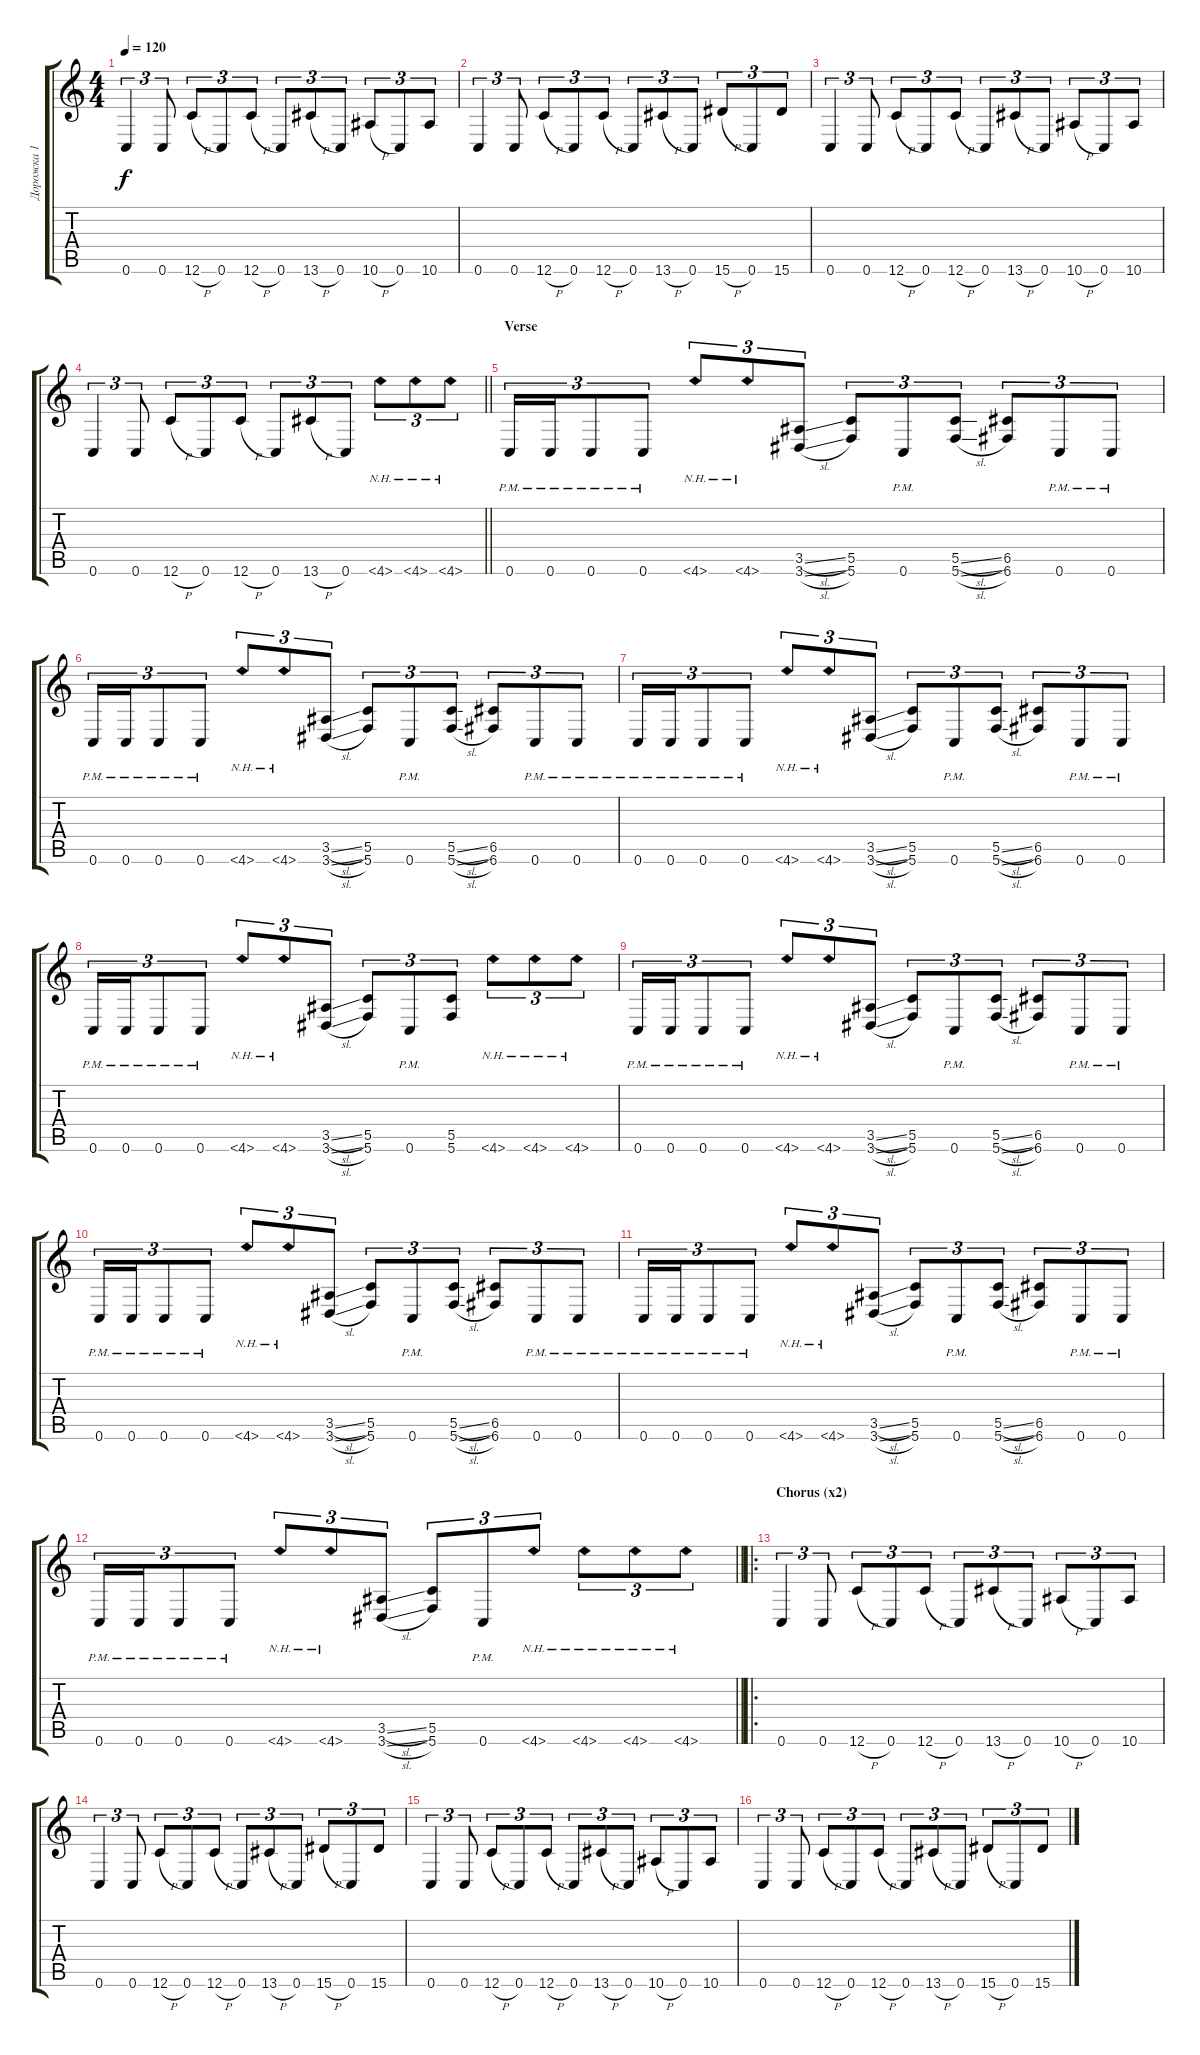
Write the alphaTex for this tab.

\track ("Дорожка 1" "Дорожка 1") {instrument distortionguitar}
\staff {score tabs}
\tuning (D4 A3 F3 C3 G2 C2) {hide}
\ts (4 4)
\tempo 120
\clef g2
\ks c
0.6.4{tu (3 2) dy f} 0.6.8{tu (3 2)} 12.6{h}.8{tu (3 2)} 0.6.8{tu (3 2)} 12.6{h}.8{tu (3 2)} 0.6.8{tu (3 2)} 13.6{h}.8{tu (3 2)} 0.6.8{tu (3 2)} 10.6{h}.8{tu (3 2)} 0.6.8{tu (3 2)} 10.6.8{tu (3 2)} |
0.6.4{tu (3 2)} 0.6.8{tu (3 2)} 12.6{h}.8{tu (3 2)} 0.6.8{tu (3 2)} 12.6{h}.8{tu (3 2)} 0.6.8{tu (3 2)} 13.6{h}.8{tu (3 2)} 0.6.8{tu (3 2)} 15.6{h}.8{tu (3 2)} 0.6.8{tu (3 2)} 15.6.8{tu (3 2)} |
0.6.4{tu (3 2)} 0.6.8{tu (3 2)} 12.6{h}.8{tu (3 2)} 0.6.8{tu (3 2)} 12.6{h}.8{tu (3 2)} 0.6.8{tu (3 2)} 13.6{h}.8{tu (3 2)} 0.6.8{tu (3 2)} 10.6{h}.8{tu (3 2)} 0.6.8{tu (3 2)} 10.6.8{tu (3 2)} |
\barLineRight lightlight
0.6.4{tu (3 2)} 0.6.8{tu (3 2)} 12.6{h}.8{tu (3 2)} 0.6.8{tu (3 2)} 12.6{h}.8{tu (3 2)} 0.6.8{tu (3 2)} 13.6{h}.8{tu (3 2)} 0.6.8{tu (3 2)} 4.6{nh}.8{tu (3 2)} 4.6{nh}.8{tu (3 2)} 4.6{nh}.8{tu (3 2)} |
\section ("" "Verse")
0.6{pm}.16{tu (3 2)} 0.6{pm}.16{tu (3 2)} 0.6{pm}.8{tu (3 2)} 0.6{pm}.8{tu (3 2)} 4.6{nh}.8{tu (3 2)} 4.6{nh}.8{tu (3 2)} (3.5{sl} 3.6{sl}).8{tu (3 2)} (5.5 5.6).8{tu (3 2)} 0.6{pm}.8{tu (3 2)} (5.5{sl} 5.6{sl}).8{tu (3 2)} (6.5 6.6).8{tu (3 2)} 0.6{pm}.8{tu (3 2)} 0.6{pm}.8{tu (3 2)} |
0.6{pm}.16{tu (3 2)} 0.6{pm}.16{tu (3 2)} 0.6{pm}.8{tu (3 2)} 0.6{pm}.8{tu (3 2)} 4.6{nh}.8{tu (3 2)} 4.6{nh}.8{tu (3 2)} (3.5{sl} 3.6{sl}).8{tu (3 2)} (5.5 5.6).8{tu (3 2)} 0.6{pm}.8{tu (3 2)} (5.5{sl} 5.6{sl}).8{tu (3 2)} (6.5 6.6).8{tu (3 2)} 0.6{pm}.8{tu (3 2)} 0.6{pm}.8{tu (3 2)} |
0.6{pm}.16{tu (3 2)} 0.6{pm}.16{tu (3 2)} 0.6{pm}.8{tu (3 2)} 0.6{pm}.8{tu (3 2)} 4.6{nh}.8{tu (3 2)} 4.6{nh}.8{tu (3 2)} (3.5{sl} 3.6{sl}).8{tu (3 2)} (5.5 5.6).8{tu (3 2)} 0.6{pm}.8{tu (3 2)} (5.5{sl} 5.6{sl}).8{tu (3 2)} (6.5 6.6).8{tu (3 2)} 0.6{pm}.8{tu (3 2)} 0.6{pm}.8{tu (3 2)} |
0.6{pm}.16{tu (3 2)} 0.6{pm}.16{tu (3 2)} 0.6{pm}.8{tu (3 2)} 0.6{pm}.8{tu (3 2)} 4.6{nh}.8{tu (3 2)} 4.6{nh}.8{tu (3 2)} (3.5{sl} 3.6{sl}).8{tu (3 2)} (5.5 5.6).8{tu (3 2)} 0.6{pm}.8{tu (3 2)} (5.5 5.6).8{tu (3 2)} 4.6{nh}.8{tu (3 2)} 4.6{nh}.8{tu (3 2)} 4.6{nh}.8{tu (3 2)} |
0.6{pm}.16{tu (3 2)} 0.6{pm}.16{tu (3 2)} 0.6{pm}.8{tu (3 2)} 0.6{pm}.8{tu (3 2)} 4.6{nh}.8{tu (3 2)} 4.6{nh}.8{tu (3 2)} (3.5{sl} 3.6{sl}).8{tu (3 2)} (5.5 5.6).8{tu (3 2)} 0.6{pm}.8{tu (3 2)} (5.5{sl} 5.6{sl}).8{tu (3 2)} (6.5 6.6).8{tu (3 2)} 0.6{pm}.8{tu (3 2)} 0.6{pm}.8{tu (3 2)} |
0.6{pm}.16{tu (3 2)} 0.6{pm}.16{tu (3 2)} 0.6{pm}.8{tu (3 2)} 0.6{pm}.8{tu (3 2)} 4.6{nh}.8{tu (3 2)} 4.6{nh}.8{tu (3 2)} (3.5{sl} 3.6{sl}).8{tu (3 2)} (5.5 5.6).8{tu (3 2)} 0.6{pm}.8{tu (3 2)} (5.5{sl} 5.6{sl}).8{tu (3 2)} (6.5 6.6).8{tu (3 2)} 0.6{pm}.8{tu (3 2)} 0.6{pm}.8{tu (3 2)} |
0.6{pm}.16{tu (3 2)} 0.6{pm}.16{tu (3 2)} 0.6{pm}.8{tu (3 2)} 0.6{pm}.8{tu (3 2)} 4.6{nh}.8{tu (3 2)} 4.6{nh}.8{tu (3 2)} (3.5{sl} 3.6{sl}).8{tu (3 2)} (5.5 5.6).8{tu (3 2)} 0.6{pm}.8{tu (3 2)} (5.5{sl} 5.6{sl}).8{tu (3 2)} (6.5 6.6).8{tu (3 2)} 0.6{pm}.8{tu (3 2)} 0.6{pm}.8{tu (3 2)} |
\barLineRight lightlight
0.6{pm}.16{tu (3 2)} 0.6{pm}.16{tu (3 2)} 0.6{pm}.8{tu (3 2)} 0.6{pm}.8{tu (3 2)} 4.6{nh}.8{tu (3 2)} 4.6{nh}.8{tu (3 2)} (3.5{sl} 3.6{sl}).8{tu (3 2)} (5.5 5.6).8{tu (3 2)} 0.6{pm}.8{tu (3 2)} 4.6{nh}.8{tu (3 2)} 4.6{nh}.8{tu (3 2)} 4.6{nh}.8{tu (3 2)} 4.6{nh}.8{tu (3 2)} |
\ro
\section ("" "Chorus (x2)")
0.6.4{tu (3 2)} 0.6.8{tu (3 2)} 12.6{h}.8{tu (3 2)} 0.6.8{tu (3 2)} 12.6{h}.8{tu (3 2)} 0.6.8{tu (3 2)} 13.6{h}.8{tu (3 2)} 0.6.8{tu (3 2)} 10.6{h}.8{tu (3 2)} 0.6.8{tu (3 2)} 10.6.8{tu (3 2)} |
0.6.4{tu (3 2)} 0.6.8{tu (3 2)} 12.6{h}.8{tu (3 2)} 0.6.8{tu (3 2)} 12.6{h}.8{tu (3 2)} 0.6.8{tu (3 2)} 13.6{h}.8{tu (3 2)} 0.6.8{tu (3 2)} 15.6{h}.8{tu (3 2)} 0.6.8{tu (3 2)} 15.6.8{tu (3 2)} |
0.6.4{tu (3 2)} 0.6.8{tu (3 2)} 12.6{h}.8{tu (3 2)} 0.6.8{tu (3 2)} 12.6{h}.8{tu (3 2)} 0.6.8{tu (3 2)} 13.6{h}.8{tu (3 2)} 0.6.8{tu (3 2)} 10.6{h}.8{tu (3 2)} 0.6.8{tu (3 2)} 10.6.8{tu (3 2)} |
0.6.4{tu (3 2)} 0.6.8{tu (3 2)} 12.6{h}.8{tu (3 2)} 0.6.8{tu (3 2)} 12.6{h}.8{tu (3 2)} 0.6.8{tu (3 2)} 13.6{h}.8{tu (3 2)} 0.6.8{tu (3 2)} 15.6{h}.8{tu (3 2)} 0.6.8{tu (3 2)} 15.6.8{tu (3 2)}
